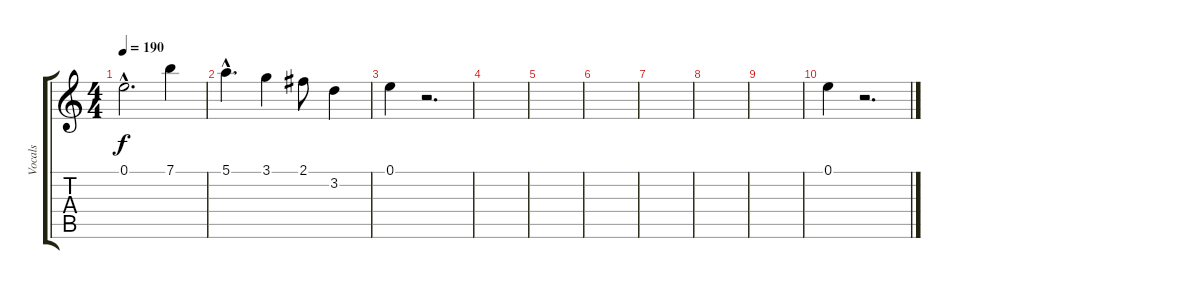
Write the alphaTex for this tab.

\track ("Vocals" "Vocals") {instrument clarinet}
\staff {score tabs}
\tuning (E5 B4 G4 D4 A3 E3) {hide}
\ts (4 4)
\tempo 190
\clef g2
\ks c
0.1{hac}.2{d dy f} 7.1.4 |
5.1{hac}.4{d} 3.1.4 2.1.8 3.2.4 |
0.1.4 r.2{d} |
|
|
|
|
|
|
0.1.4 r.2{d}
